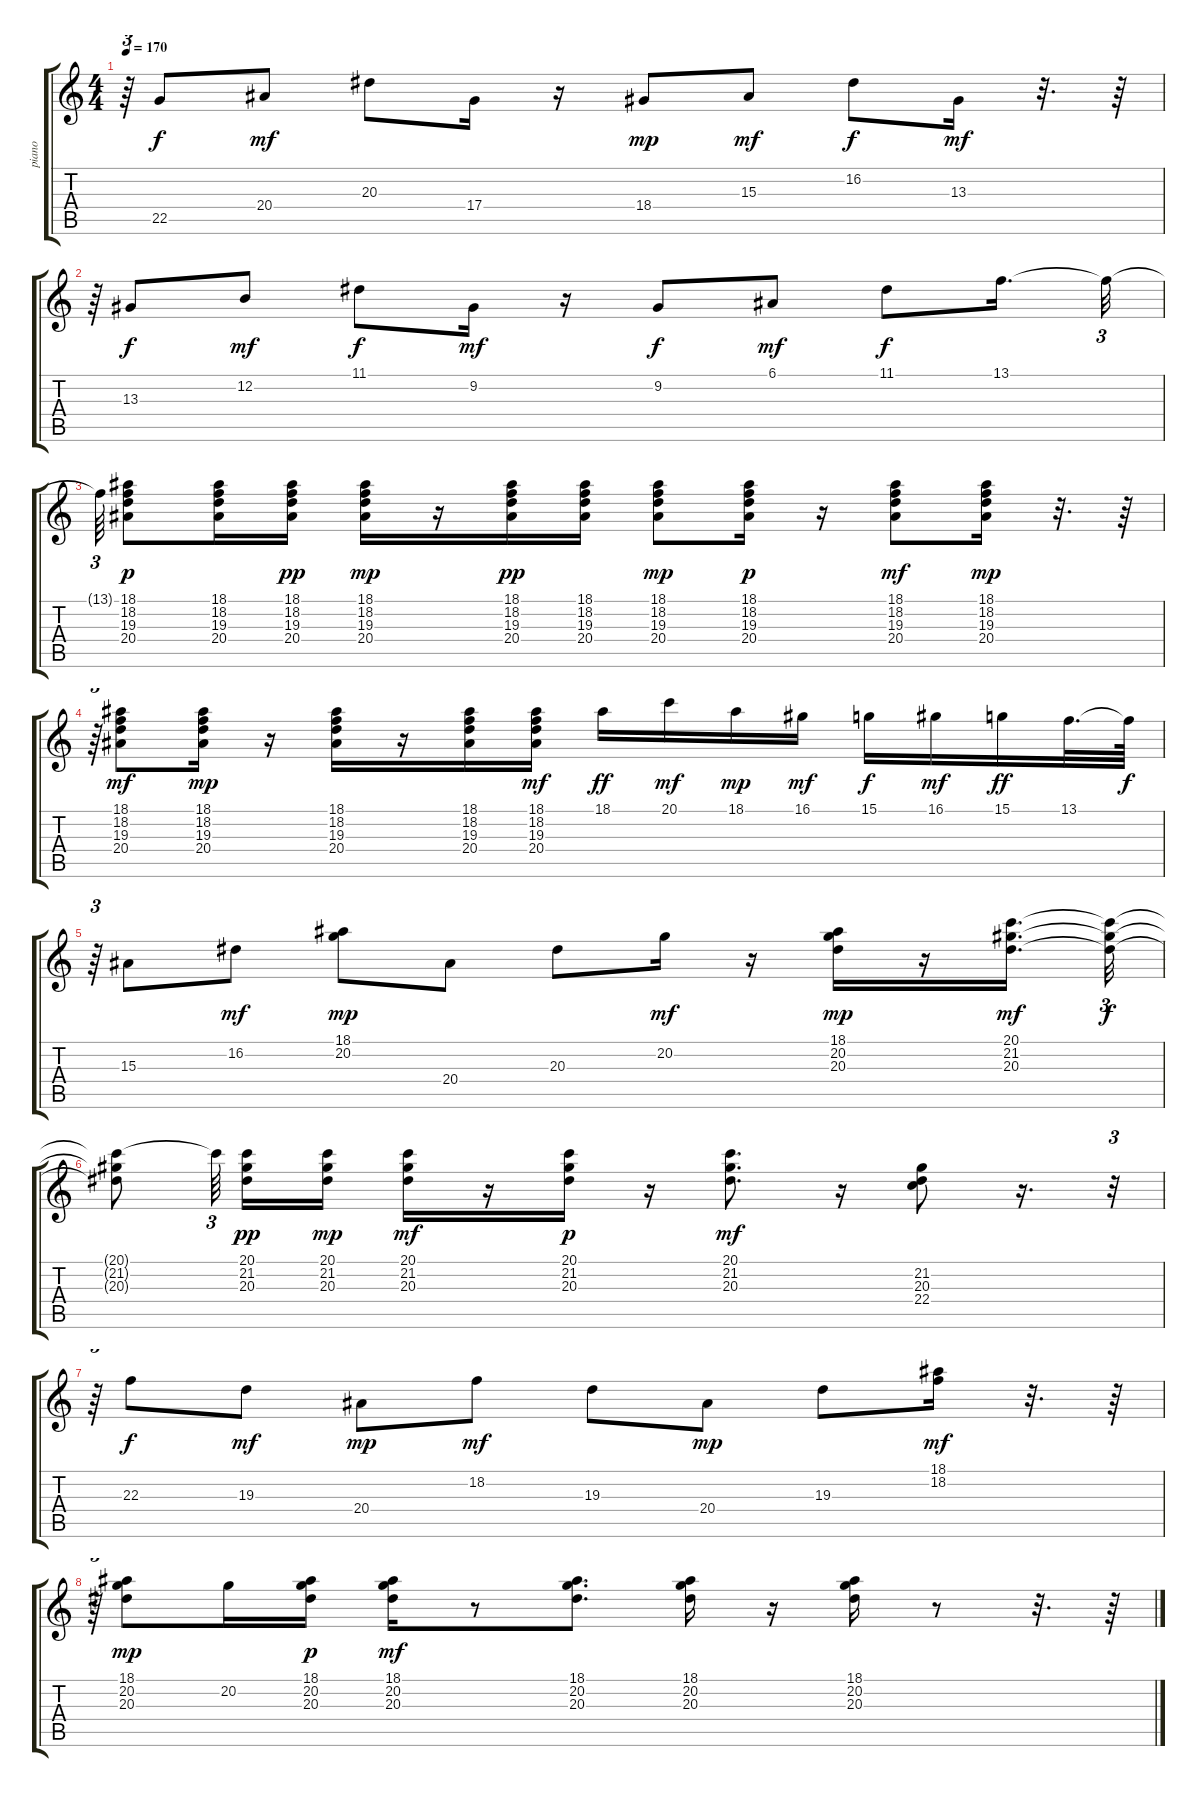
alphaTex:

\track ("piano" "piano") {instrument acousticgrandpiano}
\staff {score tabs}
\tuning (E4 B3 G3 D3 A2 E2) {hide}
\ts (4 4)
\tempo 170
\clef g2
\ks c
r.64{tu (3 2) dy mf} 22.5.8{dy f} 20.4.8{dy mf} 20.3.8 17.4.16 r.16 18.4.8{dy mp} 15.3.8{dy mf} 16.2.8{dy f} 13.3.16{dy mf} r.32{d} r.64 |
r.64{tu (3 2)} 13.3.8{dy f} 12.2.8{dy mf} 11.1.8{dy f} 9.2.16{dy mf} r.16 9.2.8{dy f} 6.1.8{dy mf} 11.1.8{dy f} 13.1.16{d} 13.1{t}.32{tu (3 2)} |
13.1{t}.64{tu (3 2)} (18.1 18.2 19.3 20.4).8{dy p} (18.1 18.2 19.3 20.4).16 (18.1 18.2 19.3 20.4).16{dy pp} (18.1 18.2 19.3 20.4).16{dy mp} r.16 (18.1 18.2 19.3 20.4).16{dy pp} (18.1 18.2 19.3 20.4).16 (18.1 18.2 19.3 20.4).8{dy mp} (18.1 18.2 19.3 20.4).16{dy p} r.16 (18.1 18.2 19.3 20.4).8{dy mf} (18.1 18.2 19.3 20.4).16{dy mp} r.32{d} r.64 |
r.64{tu (3 2)} (18.1 18.2 19.3 20.4).8{dy mf} (18.1 18.2 19.3 20.4).16{dy mp} r.16 (18.1 18.2 19.3 20.4).16 r.16 (18.1 18.2 19.3 20.4).16 (18.1 18.2 19.3 20.4).16{dy mf} 18.1.16{dy ff} 20.1.16{dy mf} 18.1.16{dy mp} 16.1.16{dy mf} 15.1.16{dy f} 16.1.16{dy mf} 15.1.16{dy ff} 13.1.32{d} 13.1{t}.64{dy f} |
r.64{tu (3 2)} 15.3.8 16.2.8{dy mf} (18.1 20.2).8{dy mp} 20.4.8 20.3.8 20.2.16{dy mf} r.16 (18.1 20.2 20.3).16{dy mp} r.16 (20.1 21.2 20.3).16{d dy mf} (20.1{t} 21.2{t} 20.3{t}).32{tu (3 2) dy f} |
(20.1{t} 21.2{t} 20.3{t}).8 20.1{t}.64{tu (3 2)} (20.1 21.2 20.3).16{dy pp} (20.1 21.2 20.3).16{dy mp} (20.1 21.2 20.3).16{dy mf} r.16 (20.1 21.2 20.3).16{dy p} r.16 (20.1 21.2 20.3).8{d dy mf} r.16 (21.2 20.3 22.4).8 r.16{d} r.32{tu (3 2)} |
r.64{tu (3 2)} 22.3.8{dy f} 19.3.8{dy mf} 20.4.8{dy mp} 18.2.8{dy mf} 19.3.8 20.4.8{dy mp} 19.3.8 (18.1 18.2).16{dy mf} r.32{d} r.64 |
r.64{tu (3 2)} (18.1 20.2 20.3).8{dy mp} 20.2.16 (18.1 20.2 20.3).16{dy p} (18.1 20.2 20.3).16{dy mf} r.8 (18.1 20.2 20.3).8{d} (18.1 20.2 20.3).16 r.16 (18.1 20.2 20.3).16 r.8 r.32{d} r.64
